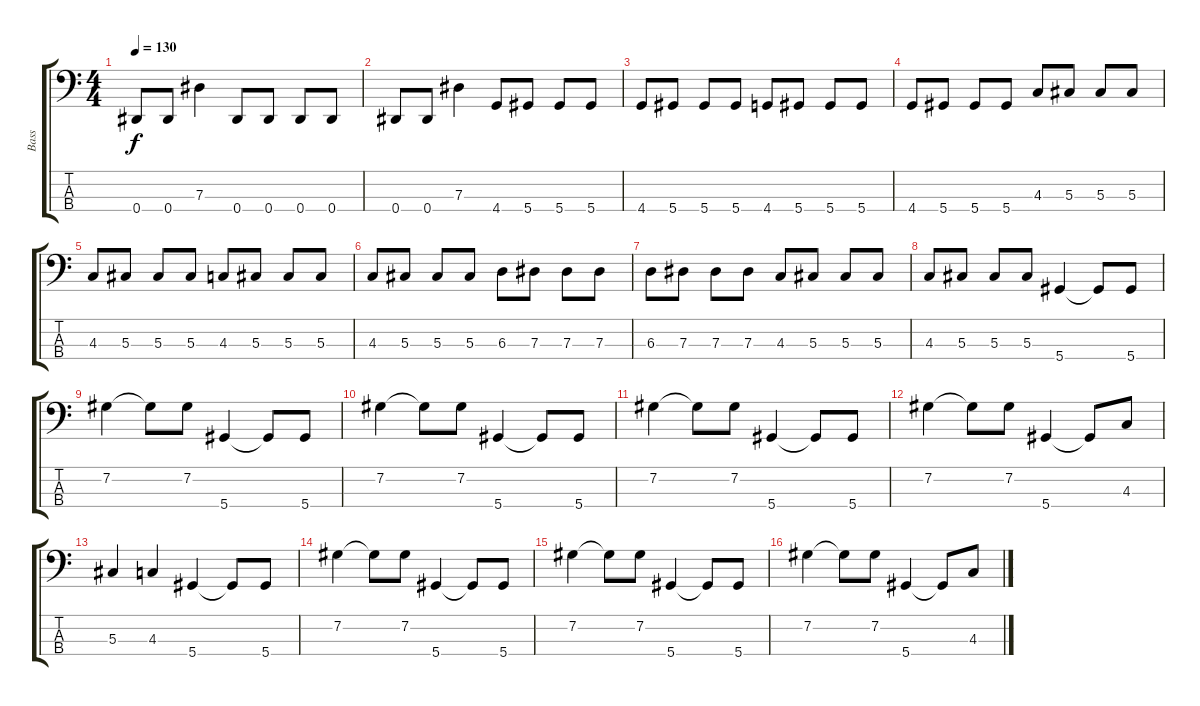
\track ("Bass" "Bass") {instrument electricbasspick}
\staff {score tabs}
\tuning (Gb2 Db2 Ab1 Eb1) {hide}
\ts (4 4)
\tempo 130
\clef f4
\ks c
0.4.8{dy f} 0.4.8 7.3.4 0.4.8 0.4.8 0.4.8 0.4.8 |
0.4.8 0.4.8 7.3.4 4.4.8 5.4.8 5.4.8 5.4.8 |
4.4.8 5.4.8 5.4.8 5.4.8 4.4.8 5.4.8 5.4.8 5.4.8 |
4.4.8 5.4.8 5.4.8 5.4.8 4.3.8 5.3.8 5.3.8 5.3.8 |
4.3.8 5.3.8 5.3.8 5.3.8 4.3.8 5.3.8 5.3.8 5.3.8 |
4.3.8 5.3.8 5.3.8 5.3.8 6.3.8 7.3.8 7.3.8 7.3.8 |
6.3.8 7.3.8 7.3.8 7.3.8 4.3.8 5.3.8 5.3.8 5.3.8 |
4.3.8 5.3.8 5.3.8 5.3.8 5.4.4 5.4{t}.8 5.4.8 |
7.2.4 7.2{t}.8 7.2.8 5.4.4 5.4{t}.8 5.4.8 |
7.2.4 7.2{t}.8 7.2.8 5.4.4 5.4{t}.8 5.4.8 |
7.2.4 7.2{t}.8 7.2.8 5.4.4 5.4{t}.8 5.4.8 |
7.2.4 7.2{t}.8 7.2.8 5.4.4 5.4{t}.8 4.3.8 |
5.3.4 4.3.4 5.4.4 5.4{t}.8 5.4.8 |
7.2.4 7.2{t}.8 7.2.8 5.4.4 5.4{t}.8 5.4.8 |
7.2.4 7.2{t}.8 7.2.8 5.4.4 5.4{t}.8 5.4.8 |
7.2.4 7.2{t}.8 7.2.8 5.4.4 5.4{t}.8 4.3.8
